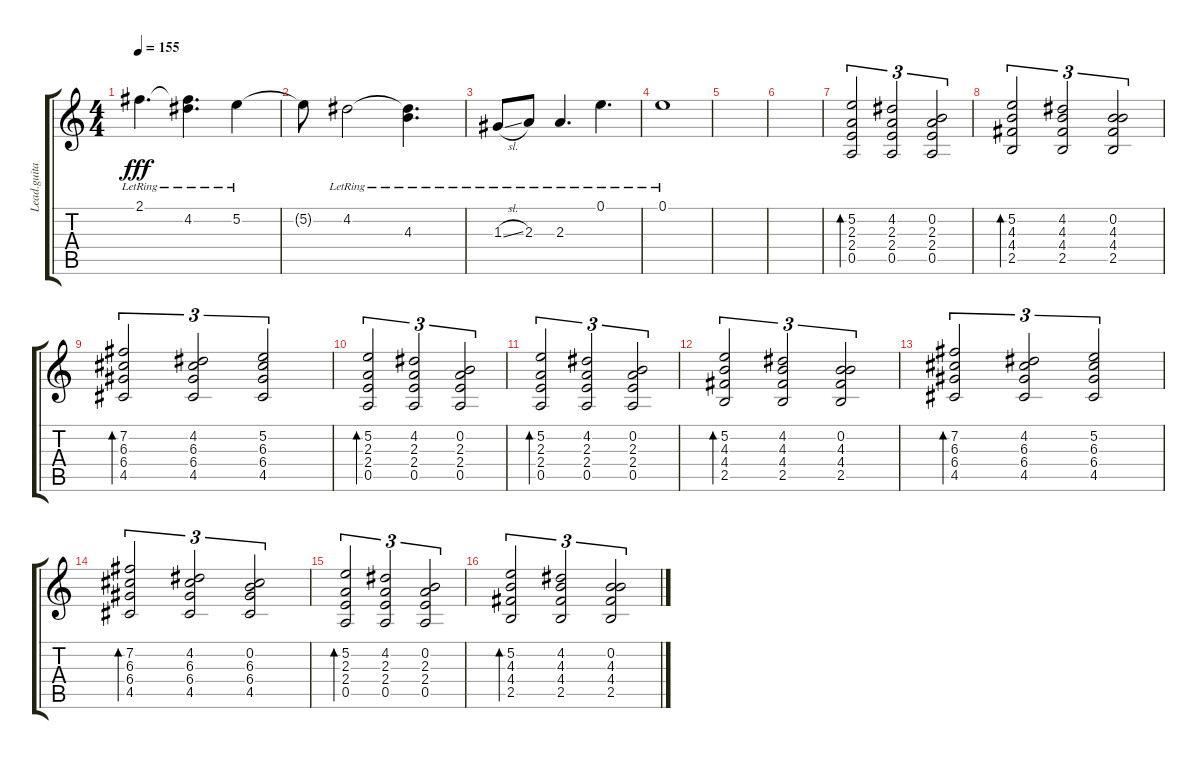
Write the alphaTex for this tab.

\track ("Lead.guitar" "Lead.guita") {instrument electricguitarclean}
\staff {score tabs}
\tuning (E4 B3 G3 D3 A2 E2) {hide}
\ts (4 4)
\tempo 155
\clef g2
\ks c
2.1{lr}.4{d dy fff} (2.1{t} 4.2{lr}).4{d} 5.2{lr}.4 |
5.2{t}.8 4.2{lr}.2 (4.2{t} 4.3{lr}).4{d} |
1.3{sl lr}.8 2.3{lr}.8 2.3{lr}.4{d} 0.1{lr}.4{d} |
0.1{lr}.1 |
|
|
(5.2 2.3 2.4 0.5).2{tu (3 2) bd 120} (4.2 2.3 2.4 0.5).2{tu (3 2)} (0.2 2.3 2.4 0.5).2{tu (3 2)} |
(5.2 4.3 4.4 2.5).2{tu (3 2) bd 120} (4.2 4.3 4.4 2.5).2{tu (3 2)} (0.2 4.3 4.4 2.5).2{tu (3 2)} |
(7.2 6.3 6.4 4.5).2{tu (3 2) bd 120} (4.2 6.3 6.4 4.5).2{tu (3 2)} (5.2 6.3 6.4 4.5).2{tu (3 2)} |
(5.2 2.3 2.4 0.5).2{tu (3 2) bd 120} (4.2 2.3 2.4 0.5).2{tu (3 2)} (0.2 2.3 2.4 0.5).2{tu (3 2)} |
(5.2 2.3 2.4 0.5).2{tu (3 2) bd 120} (4.2 2.3 2.4 0.5).2{tu (3 2)} (0.2 2.3 2.4 0.5).2{tu (3 2)} |
(5.2 4.3 4.4 2.5).2{tu (3 2) bd 120} (4.2 4.3 4.4 2.5).2{tu (3 2)} (0.2 4.3 4.4 2.5).2{tu (3 2)} |
(7.2 6.3 6.4 4.5).2{tu (3 2) bd 120} (4.2 6.3 6.4 4.5).2{tu (3 2)} (5.2 6.3 6.4 4.5).2{tu (3 2)} |
(7.2 6.3 6.4 4.5).2{tu (3 2) bd 120} (4.2 6.3 6.4 4.5).2{tu (3 2)} (0.2 6.3 6.4 4.5).2{tu (3 2)} |
(5.2 2.3 2.4 0.5).2{tu (3 2) bd 120} (4.2 2.3 2.4 0.5).2{tu (3 2)} (0.2 2.3 2.4 0.5).2{tu (3 2)} |
(5.2 4.3 4.4 2.5).2{tu (3 2) bd 120} (4.2 4.3 4.4 2.5).2{tu (3 2)} (0.2 4.3 4.4 2.5).2{tu (3 2)}
